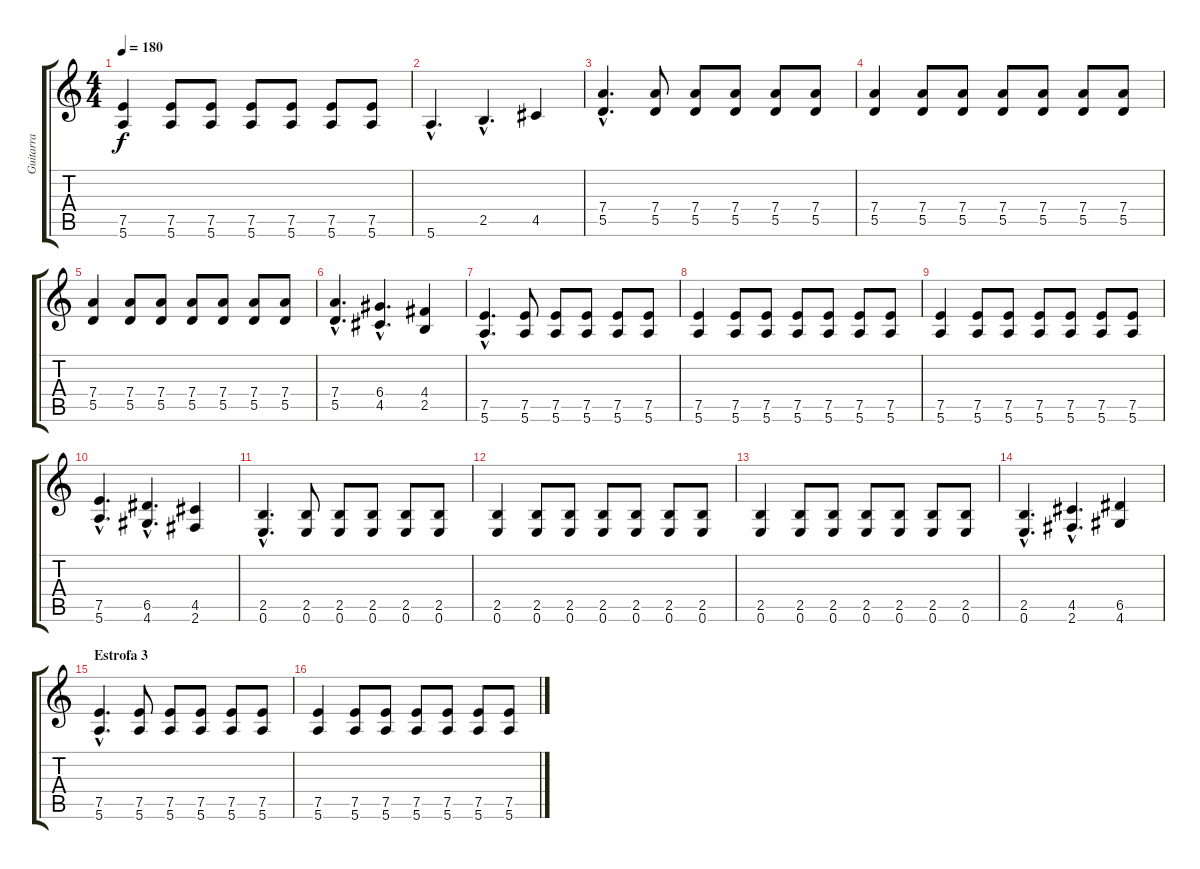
\track ("Guitarra" "Guitarra") {instrument overdrivenguitar}
\staff {score tabs}
\tuning (E4 B3 G3 D3 A2 E2) {hide}
\ts (4 4)
\tempo 180
\clef g2
\ks c
(7.5 5.6).4{dy f} (7.5 5.6).8 (7.5 5.6).8 (7.5 5.6).8 (7.5 5.6).8 (7.5 5.6).8 (7.5 5.6).8 |
5.6{hac}.4{d} 2.5{hac}.4{d} 4.5.4 |
(7.4{hac} 5.5{hac}).4{d} (7.4 5.5).8 (7.4 5.5).8 (7.4 5.5).8 (7.4 5.5).8 (7.4 5.5).8 |
(7.4 5.5).4 (7.4 5.5).8 (7.4 5.5).8 (7.4 5.5).8 (7.4 5.5).8 (7.4 5.5).8 (7.4 5.5).8 |
(7.4 5.5).4 (7.4 5.5).8 (7.4 5.5).8 (7.4 5.5).8 (7.4 5.5).8 (7.4 5.5).8 (7.4 5.5).8 |
(7.4{hac} 5.5{hac}).4{d} (6.4{hac} 4.5{hac}).4{d} (4.4 2.5).4 |
(7.5{hac} 5.6{hac}).4{d} (7.5 5.6).8 (7.5 5.6).8 (7.5 5.6).8 (7.5 5.6).8 (7.5 5.6).8 |
(7.5 5.6).4 (7.5 5.6).8 (7.5 5.6).8 (7.5 5.6).8 (7.5 5.6).8 (7.5 5.6).8 (7.5 5.6).8 |
(7.5 5.6).4 (7.5 5.6).8 (7.5 5.6).8 (7.5 5.6).8 (7.5 5.6).8 (7.5 5.6).8 (7.5 5.6).8 |
(7.5{hac} 5.6{hac}).4{d} (6.5{hac} 4.6{hac}).4{d} (4.5 2.6).4 |
(2.5{hac} 0.6{hac}).4{d} (2.5 0.6).8 (2.5 0.6).8 (2.5 0.6).8 (2.5 0.6).8 (2.5 0.6).8 |
(2.5 0.6).4 (2.5 0.6).8 (2.5 0.6).8 (2.5 0.6).8 (2.5 0.6).8 (2.5 0.6).8 (2.5 0.6).8 |
(2.5 0.6).4 (2.5 0.6).8 (2.5 0.6).8 (2.5 0.6).8 (2.5 0.6).8 (2.5 0.6).8 (2.5 0.6).8 |
(2.5{hac} 0.6{hac}).4{d} (4.5{hac} 2.6{hac}).4{d} (6.5 4.6).4 |
\section ("" "Estrofa 3")
(7.5{hac} 5.6{hac}).4{d} (7.5 5.6).8 (7.5 5.6).8 (7.5 5.6).8 (7.5 5.6).8 (7.5 5.6).8 |
(7.5 5.6).4 (7.5 5.6).8 (7.5 5.6).8 (7.5 5.6).8 (7.5 5.6).8 (7.5 5.6).8 (7.5 5.6).8
